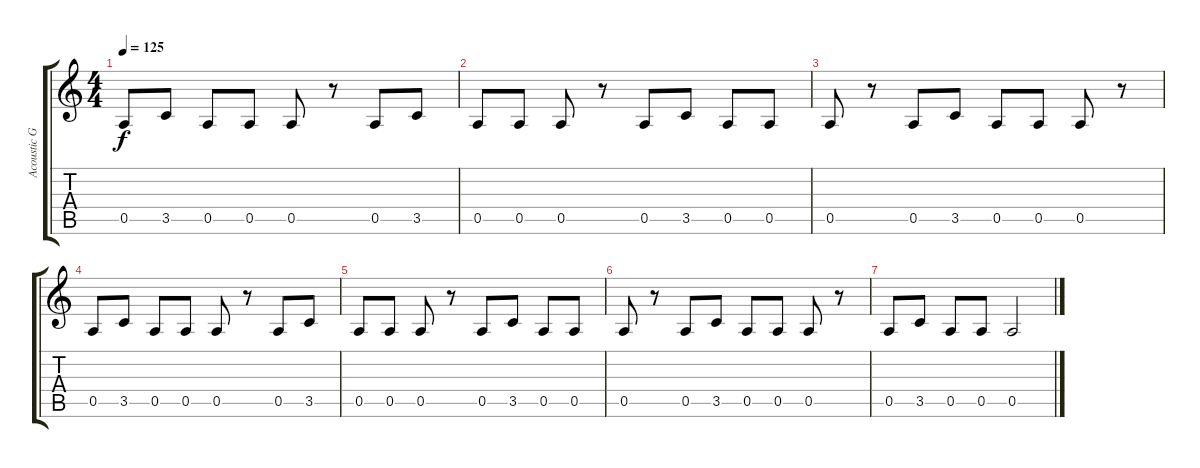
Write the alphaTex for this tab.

\track ("Acoustic Guitar" "Acoustic G") {instrument acousticguitarsteel}
\staff {score tabs}
\tuning (E4 B3 G3 D3 A2 D2) {hide}
\ts (4 4)
\tempo 125
\clef g2
\ks c
0.5.8{dy f} 3.5.8 0.5.8 0.5.8 0.5.8 r.8 0.5.8 3.5.8 |
0.5.8 0.5.8 0.5.8 r.8 0.5.8 3.5.8 0.5.8 0.5.8 |
0.5.8 r.8 0.5.8 3.5.8 0.5.8 0.5.8 0.5.8 r.8 |
0.5.8 3.5.8 0.5.8 0.5.8 0.5.8 r.8 0.5.8 3.5.8 |
0.5.8 0.5.8 0.5.8 r.8 0.5.8 3.5.8 0.5.8 0.5.8 |
0.5.8 r.8 0.5.8 3.5.8 0.5.8 0.5.8 0.5.8 r.8 |
0.5.8 3.5.8 0.5.8 0.5.8 0.5.2
